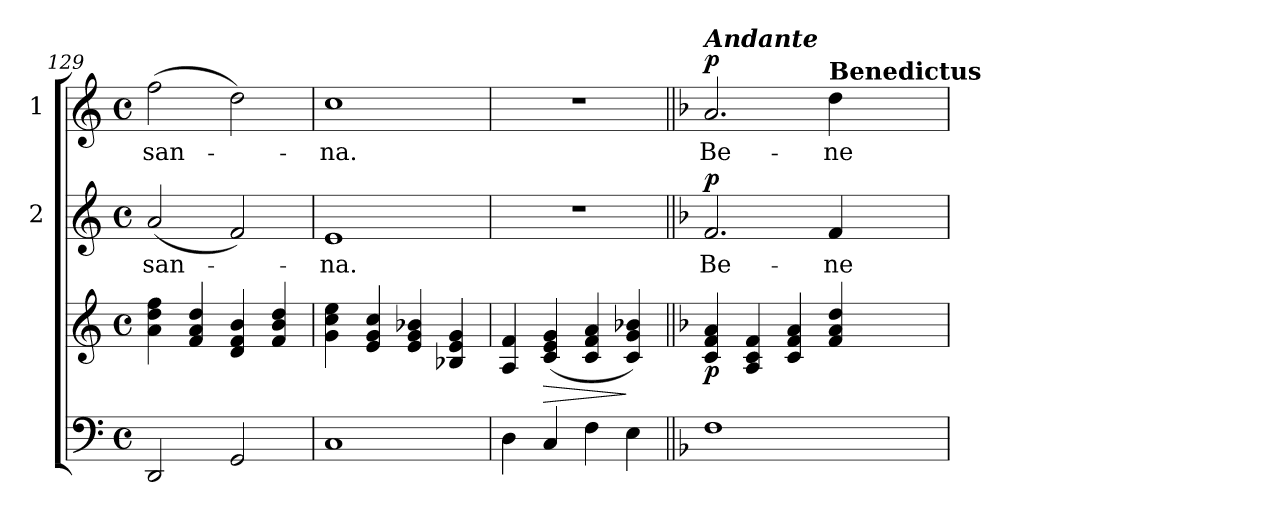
**kern	**kern	**dynam	**kern	**text	**dynam	**kern	**text	**dynam
*part3	*part3	*part3	*part2	*part2	*part2	*part1	*part1	*part1
*staff4	*staff3	*staff3/4	*staff2	*staff2	*staff2	*staff1	*staff1	*staff1
*	*	*	*I"2	*	*	*I"1	*	*
*clefF4	*clefG2	*	*clefG2	*	*	*clefG2	*	*
*	*	*	*ITrd7c12	*	*	*ITrd7c12	*	*
*k[]	*k[]	*	*k[]	*	*	*k[]	*	*
*C:	*C:	*	*C:	*	*	*C:	*	*
*M4/4	*M4/4	*	*M4/4	*	*	*M4/4	*	*
*met(c)	*met(c)	*	*met(c)	*	*	*met(c)	*	*
=129	=129	=129	=129	=129	=129	=129	=129	=129
!	!	!	!	!LO:LY:b	!	!	!LO:LY:b	!
2DD/	4a\ 4dd\ 4ff\	.	(<2A/	-san-	.	(>2f\	-san-	.
.	4f/ 4a/ 4dd/	.	.	.	.	.	.	.
2GG/	4d/ 4f/ 4b/	.	2F/)	.	.	2d\)	.	.
.	4f/ 4b/ 4dd/	.	.	.	.	.	.	.
=130	=130	=130	=130	=130	=130	=130	=130	=130
!	!	!	!	!LO:LY:b	!	!	!LO:LY:b	!
1C	4g\ 4cc\ 4ee\	.	1E	-na.	.	1c	-na.	.
.	4e/ 4g/ 4cc/	.	.	.	.	.	.	.
.	4e/ 4g/ 4b-X/	.	.	.	.	.	.	.
.	4B-X/ 4e/ 4g/	.	.	.	.	.	.	.
=131	=131	=131	=131	=131	=131	=131	=131	=131
4D\	4A/ 4f/	.	1r	.	.	1r	.	.
!	!	!LO:HP:b	!	!	!	!	!	!
4C/	(4c/ 4e/ 4g/	>	.	.	.	.	.	.
4F\	4c/ 4f/ 4a/	.	.	.	.	.	.	.
4E\	4c/ 4g/ 4b-X/)	]	.	.	.	.	.	.
!!LO:LB:g=z
=132||	=132||	=132||	=132||	=132||	=132||	=132||	=132||	=132||
*k[b-]	*k[b-]	*	*k[b-]	*	*	*k[b-]	*	*
*F:	*F:	*	*F:	*	*	*F:	*	*
!	!	!	!	!	!	!LO:TX:a:Bi:t=Andante	!	!
!	!	!LO:DY:b	!	!LO:LY:b	!LO:DY:a	!	!LO:LY:b	!LO:DY:a
1F	4c/ 4f/ 4a/	p	2.F/	Be-	p	2.A/	Be-	p
.	4A/ 4c/ 4f/	.	.	.	.	.	.	.
.	4c/ 4f/ 4a/	.	.	.	.	.	.	.
!	!	!	!	!	!	!LO:TX:a:B:t=Benedictus	!	!
!	!	!	!	!LO:LY:b	!	!	!LO:LY:b	!
.	4f/ 4a/ 4dd/	.	4F/	-ne-	.	4d\	-ne-	.
=	=	=	=	=	=	=	=	=
*-	*-	*-	*-	*-	*-	*-	*-	*-
